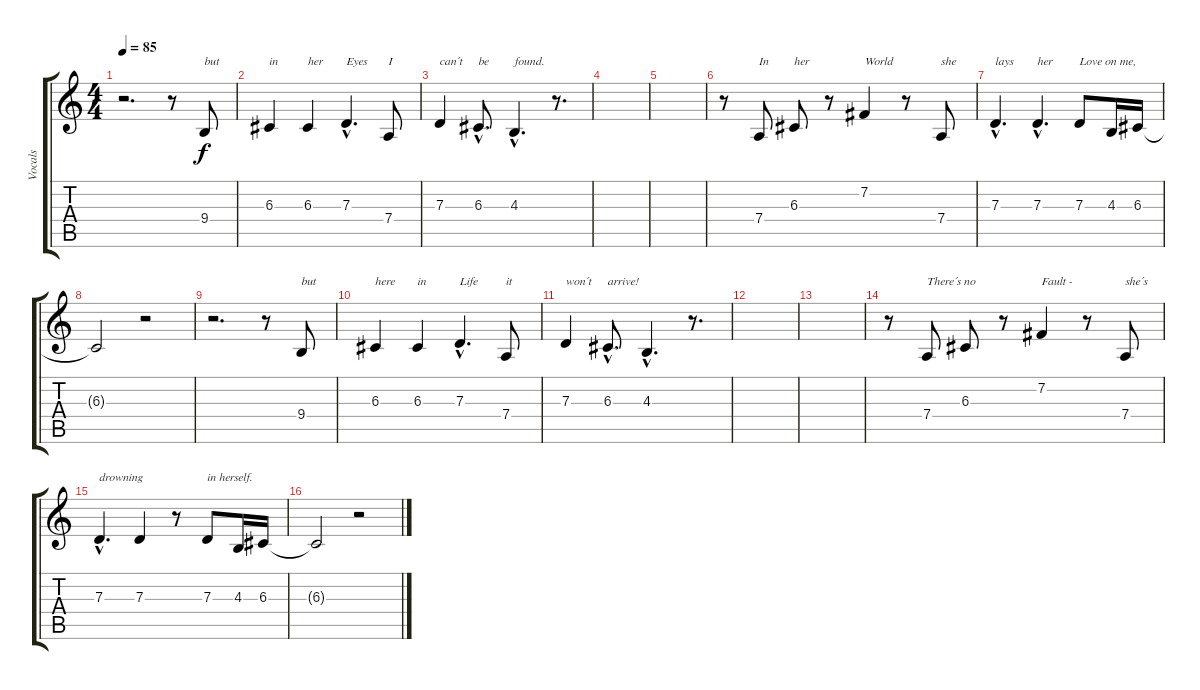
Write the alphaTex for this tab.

\track ("Vocals" "Vocals") {instrument lead6voice}
\staff {score tabs}
\tuning (E4 B3 G3 D3 A2 E2) {hide}
\ts (4 4)
\tempo 85
\clef g2
\ks c
r.2{d dy f} r.8 9.4.8{txt "but"} |
6.3.4{txt "in"} 6.3.4{txt "her"} 7.3{hac}.4{d txt "Eyes"} 7.4.8{txt "I"} |
7.3.4{txt "can´t"} 6.3{hac}.8{d txt "be"} 4.3{hac}.4{d txt "found."} r.8{d} |
|
|
r.8 7.4.8{txt "In"} 6.3.8{txt "her"} r.8 7.2.4{txt "World"} r.8 7.4.8{txt "she"} |
7.3{hac}.4{d txt "lays"} 7.3{hac}.4{d txt "her"} 7.3.8{txt "Love on me,"} 4.3.16 6.3.16 |
6.3{t}.2 r.2 |
r.2{d} r.8 9.4.8{txt "but"} |
6.3.4{txt "here"} 6.3.4{txt "in"} 7.3{hac}.4{d txt "Life"} 7.4.8{txt "it"} |
7.3.4{txt "won´t"} 6.3{hac}.8{d txt "arrive!"} 4.3{hac}.4{d} r.8{d} |
|
|
r.8 7.4.8{txt "There´s no"} 6.3.8 r.8 7.2.4{txt "Fault - "} r.8 7.4.8{txt "she´s"} |
7.3{hac}.4{d txt "drowning"} 7.3.4 r.8 7.3.8{txt "in herself."} 4.3.16 6.3.16 |
6.3{t}.2 r.2
